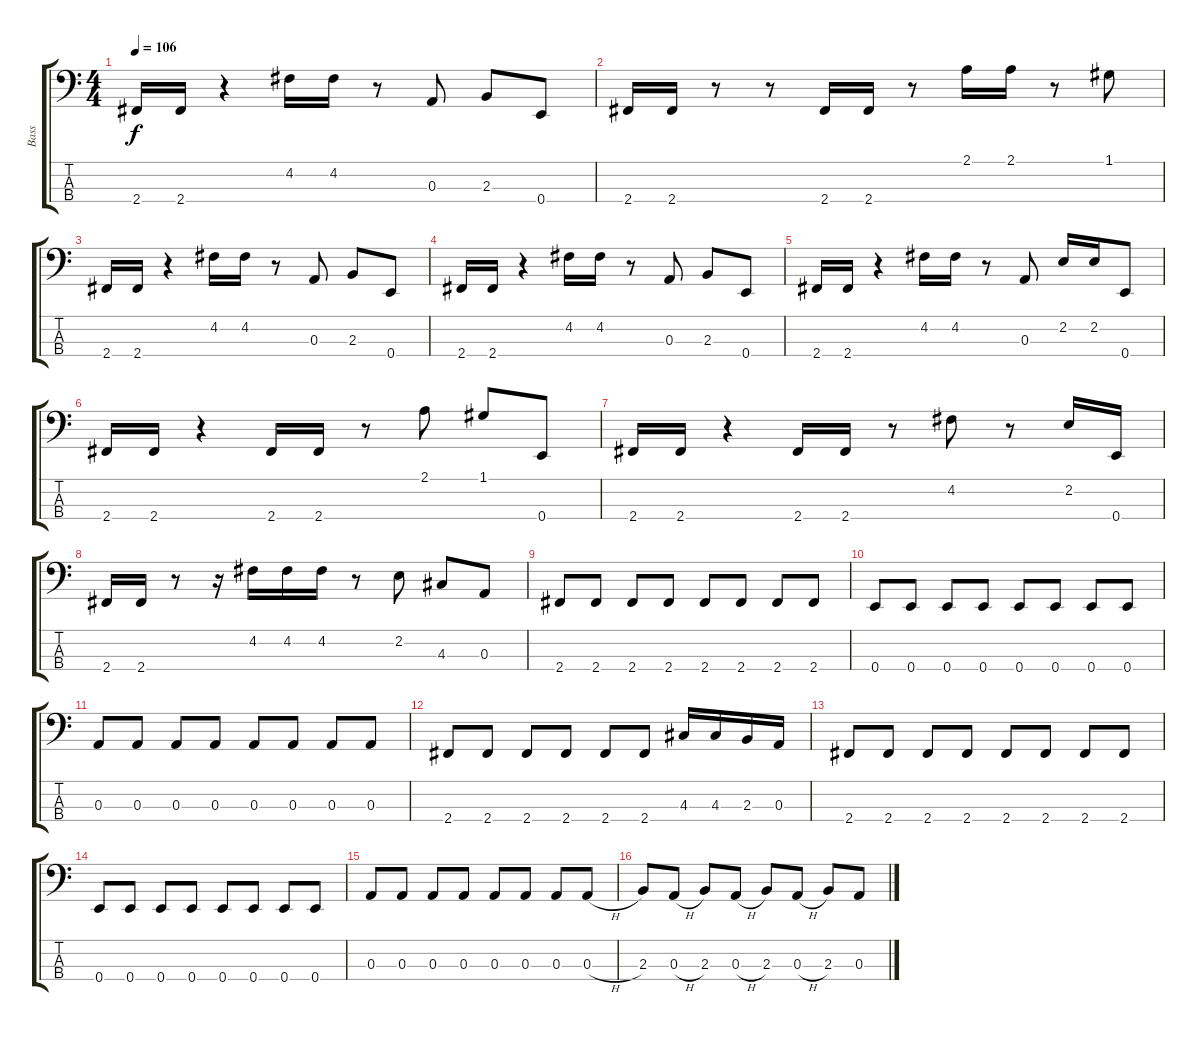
\track ("Bass" "Bass") {instrument electricbassfinger}
\staff {score tabs}
\tuning (G2 D2 A1 E1) {hide}
\ts (4 4)
\tempo 106
\clef f4
\ks c
2.4.16{dy f} 2.4.16 r.4 4.2.16 4.2.16 r.8 0.3.8 2.3.8 0.4.8 |
2.4.16 2.4.16 r.8 r.8 2.4.16 2.4.16 r.8 2.1.16 2.1.16 r.8 1.1.8 |
2.4.16 2.4.16 r.4 4.2.16 4.2.16 r.8 0.3.8 2.3.8 0.4.8 |
2.4.16 2.4.16 r.4 4.2.16 4.2.16 r.8 0.3.8 2.3.8 0.4.8 |
2.4.16 2.4.16 r.4 4.2.16 4.2.16 r.8 0.3.8 2.2.16 2.2.16 0.4.8 |
2.4.16 2.4.16 r.4 2.4.16 2.4.16 r.8 2.1.8 1.1.8 0.4.8 |
2.4.16 2.4.16 r.4 2.4.16 2.4.16 r.8 4.2.8 r.8 2.2.16 0.4.16 |
2.4.16 2.4.16 r.8 r.16 4.2.16 4.2.16 4.2.16 r.8 2.2.8 4.3.8 0.3.8 |
2.4.8 2.4.8 2.4.8 2.4.8 2.4.8 2.4.8 2.4.8 2.4.8 |
0.4.8 0.4.8 0.4.8 0.4.8 0.4.8 0.4.8 0.4.8 0.4.8 |
0.3.8 0.3.8 0.3.8 0.3.8 0.3.8 0.3.8 0.3.8 0.3.8 |
2.4.8 2.4.8 2.4.8 2.4.8 2.4.8 2.4.8 4.3.16 4.3.16 2.3.16 0.3.16 |
2.4.8 2.4.8 2.4.8 2.4.8 2.4.8 2.4.8 2.4.8 2.4.8 |
0.4.8 0.4.8 0.4.8 0.4.8 0.4.8 0.4.8 0.4.8 0.4.8 |
0.3.8 0.3.8 0.3.8 0.3.8 0.3.8 0.3.8 0.3.8 0.3{h}.8 |
2.3.8 0.3{h}.8 2.3.8 0.3{h}.8 2.3.8 0.3{h}.8 2.3.8 0.3{h}.8
